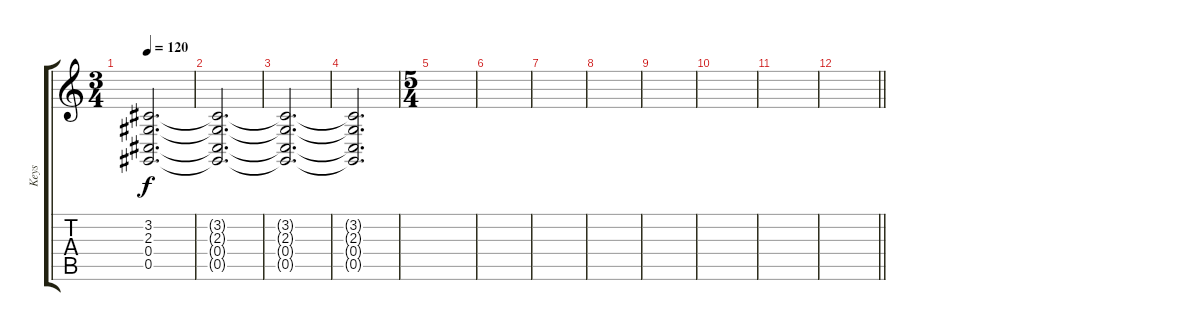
\track ("Keys" "Keys") {instrument stringensemble1}
\staff {score tabs}
\tuning (Eb4 Bb3 Gb3 Db3 Ab2 Eb2) {hide}
\ts (3 4)
\tempo 120
\clef g2
\ks c
(3.2 2.3 0.4 0.5).2{d dy f} |
(3.2{t} 2.3{t} 0.4{t} 0.5{t}).2{d volume 0} |
(3.2{t} 2.3{t} 0.4{t} 0.5{t}).2{d} |
(3.2{t} 2.3{t} 0.4{t} 0.5{t}).2{d} |
\ts (5 4)
|
|
|
|
|
|
|
\barLineRight lightlight
